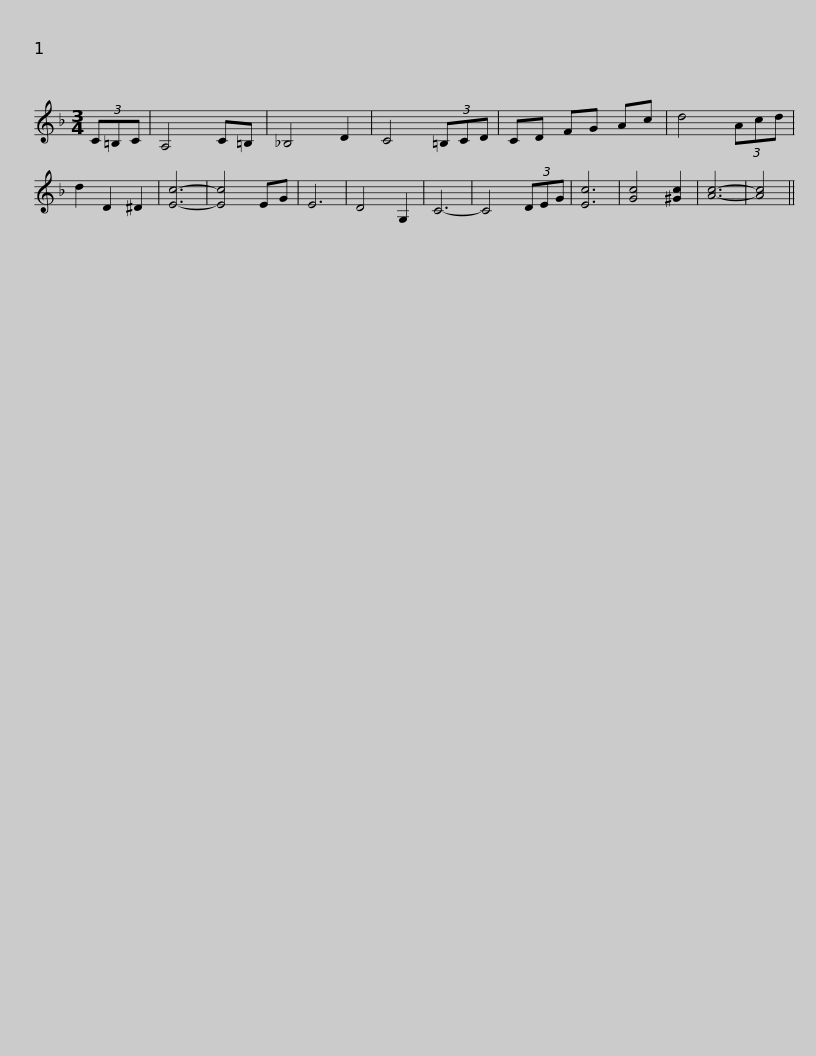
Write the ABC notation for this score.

X:1
L:1/8
M:3/4
I:linebreak $
K:F
V:1 treble
V:1
 (3C=B,C | A,4 C=B, | _B,4 D2 | C4 (3=B,CD | CD FG Ac | %5
 d4 (3Acd | d2 D2 ^D2 | [Ec]6- | [Ec]4 EG | E6 | %10
 D4 G,2 |$ C6- | C4 (3DEG | [Ec]6 | [Gc]4 [^Gc]2 | %15
 [Ac]6- | [Ac]4 || %17
